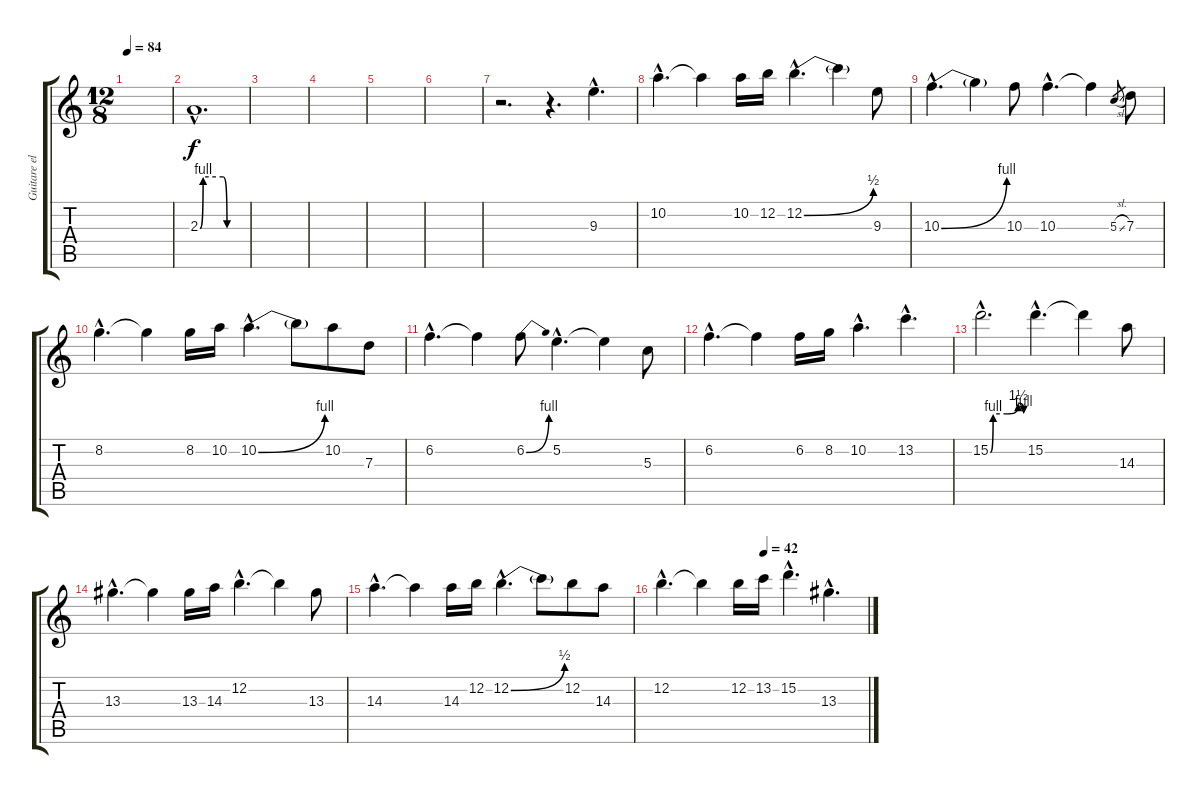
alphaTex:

\track ("Guitare electrique" "Guitare el") {instrument distortionguitar}
\staff {score tabs}
\tuning (E4 B3 G3 D3 A2 E2) {hide}
\ts (12 8)
\tempo 84
\clef g2
\ks c
|
2.3{be (custom 0 0 4 4 30 4 35 0 45 0 60 0) hac}.1{d} |
|
|
|
|
r.2{d} r.4{d} 9.3{hac}.4{d} |
10.2{hac}.4{d} 10.2{t}.4 10.2.16 12.2.16 12.2{be (bend 0 0 60 2) hac}.4{d} 12.2{t}.4 9.3.8 |
10.3{be (bend 0 0 60 4) hac}.4{d} 10.3{t}.4 10.3.8 10.3{hac}.4{d} 10.3{t}.4 5.3{sl}.8{gr} 7.3.8 |
8.2{hac}.4{d} 8.2{t}.4 8.2.16 10.2.16 10.2{be (bend 0 0 60 4) hac}.4{d} 10.2{t}.8 10.2.8 7.3.8 |
6.2{hac}.4{d} 6.2{t}.4 6.2{be (bend 0 0 60 4)}.8 5.2{hac}.4{d} 5.2{t}.4 5.3.8 |
6.2{hac}.4{d} 6.2{t}.4 6.2.16 8.2.16 10.2{hac}.4{d} 13.2{hac}.4{d} |
15.2{be (custom 0 0 5 4 30 4 50 6 60 4) hac}.2{d} 15.2{hac}.4{d} 15.2{t}.4 14.3.8 |
13.3{hac}.4{d} 13.3{t}.4 13.3.16 14.3.16 12.2{hac}.4{d} 12.2{t}.4 13.3.8 |
14.3{hac}.4{d} 14.3{t}.4 14.3.16 12.2.16 12.2{be (bend 0 0 60 2) hac}.4{d} 12.2{t}.8 12.2.8 14.3.8 |
\tempo (42 0.5)
12.2{hac}.4{d} 12.2{t}.4 12.2.16 13.2.16 15.2{hac}.4{d} 13.3{hac}.4{d}
